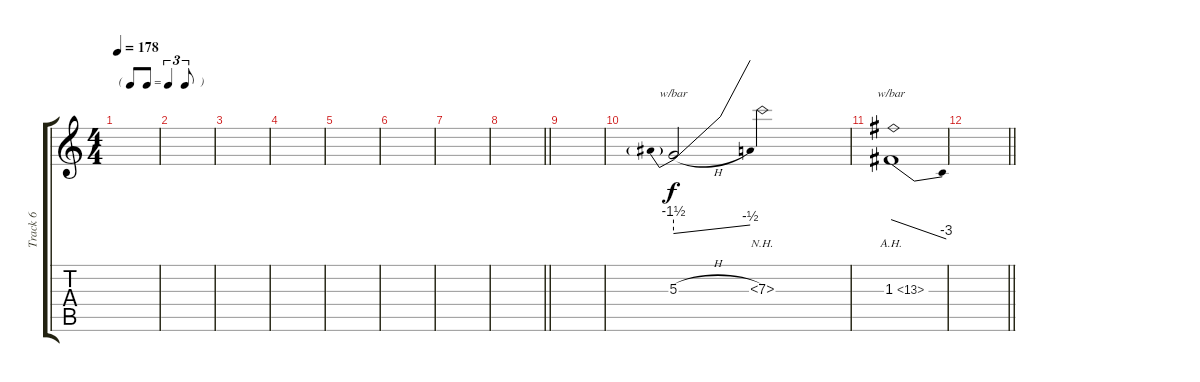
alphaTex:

\track ("Track 6" "Track 6") {instrument distortionguitar}
\staff {score tabs}
\tuning (D4 A3 F3 C3 G2 C2) {hide}
\ts (4 4)
\tf triplet8th
\tempo 178
\clef g2
\ks c
|
|
|
|
|
|
|
\barLineRight lightlight
|
|
5.3{h}.2{tbe (predivedive default 0 -6 60 -2) volume 10} 7.3{nh}.2 |
1.3{ah 12}.1{tbe (dive default 0 0 60 -12)} |
\barLineRight lightlight
